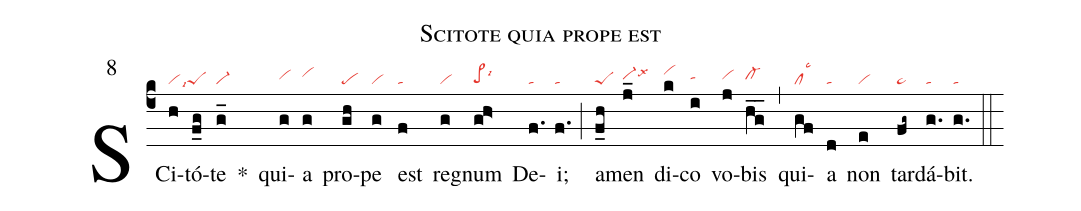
name: Scitote quia prope est;
mode: 8;
nabc-lines: 1;
%%
(c4)
SCi(h|vi)tó(f_g|```peSlsi7)te(g_|vi-) *()
qui(g|vihh)a(g|vihi) pro(gh|pe)pe(g|vi) est(f|ta) re(g|vi)gnum(g!h>|pe>hglsi6) De(f.|ta)i;(f.|ta) (;)
a(f_h|peS)men(j_|vi-hhlsx6) di(k|vihj)co(i|tahh) vo(j|vihh)bis(hg__|cl-hh) (,)
qui(gf|cllsc3)a(d|ta) non(e|vi) tar(fg~|ta>)dá(g.|ta)bit.(g.|ta) (::)
